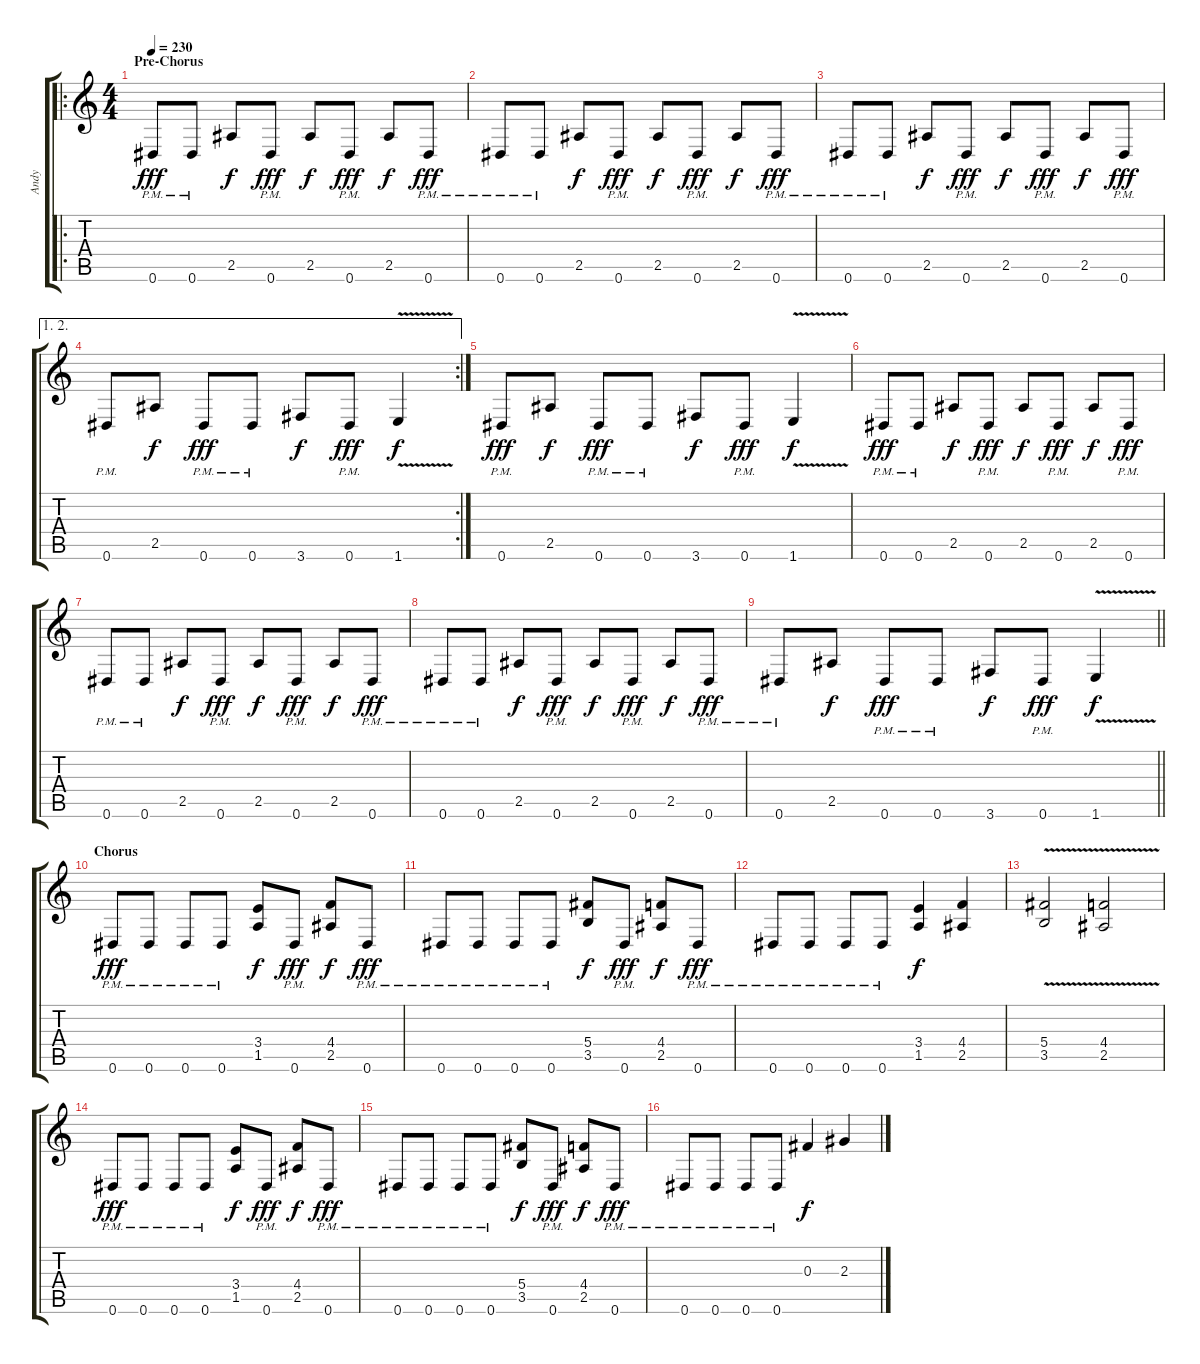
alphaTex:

\track ("Andy" "Andy") {instrument distortionguitar}
\staff {score tabs}
\tuning (Eb4 Bb3 Gb3 Db3 Ab2 Eb2) {hide}
\ro
\ts (4 4)
\section ("" "Pre-Chorus")
\tempo 230
\clef g2
\ks c
0.6{pm}.8{dy fff} 0.6{pm}.8 2.5.8{dy f} 0.6{pm}.8{dy fff} 2.5.8{dy f} 0.6{pm}.8{dy fff} 2.5.8{dy f} 0.6{pm}.8{dy fff} |
0.6{pm}.8 0.6{pm}.8 2.5.8{dy f} 0.6{pm}.8{dy fff} 2.5.8{dy f} 0.6{pm}.8{dy fff} 2.5.8{dy f} 0.6{pm}.8{dy fff} |
0.6{pm}.8 0.6{pm}.8 2.5.8{dy f} 0.6{pm}.8{dy fff} 2.5.8{dy f} 0.6{pm}.8{dy fff} 2.5.8{dy f} 0.6{pm}.8{dy fff} |
\ae (1 2)
\rc 2
0.6{pm}.8 2.5.8{dy f} 0.6{pm}.8{dy fff} 0.6{pm}.8 3.6.8{dy f} 0.6{pm}.8{dy fff} 1.6{v}.4{dy f} |
0.6{pm}.8{dy fff} 2.5.8{dy f} 0.6{pm}.8{dy fff} 0.6{pm}.8 3.6.8{dy f} 0.6{pm}.8{dy fff} 1.6{v}.4{dy f} |
0.6{pm}.8{dy fff} 0.6{pm}.8 2.5.8{dy f} 0.6{pm}.8{dy fff} 2.5.8{dy f} 0.6{pm}.8{dy fff} 2.5.8{dy f} 0.6{pm}.8{dy fff} |
0.6{pm}.8 0.6{pm}.8 2.5.8{dy f} 0.6{pm}.8{dy fff} 2.5.8{dy f} 0.6{pm}.8{dy fff} 2.5.8{dy f} 0.6{pm}.8{dy fff} |
0.6{pm}.8 0.6{pm}.8 2.5.8{dy f} 0.6{pm}.8{dy fff} 2.5.8{dy f} 0.6{pm}.8{dy fff} 2.5.8{dy f} 0.6{pm}.8{dy fff} |
\barLineRight lightlight
0.6{pm}.8 2.5.8{dy f} 0.6{pm}.8{dy fff} 0.6{pm}.8 3.6.8{dy f} 0.6{pm}.8{dy fff} 1.6{v}.4{dy f} |
\section ("" "Chorus")
0.6{pm}.8{dy fff} 0.6{pm}.8 0.6{pm}.8 0.6{pm}.8 (3.4 1.5).8{dy f} 0.6{pm}.8{dy fff} (4.4 2.5).8{dy f} 0.6{pm}.8{dy fff} |
0.6{pm}.8 0.6{pm}.8 0.6{pm}.8 0.6{pm}.8 (5.4 3.5).8{dy f} 0.6{pm}.8{dy fff} (4.4 2.5).8{dy f} 0.6{pm}.8{dy fff} |
0.6{pm}.8 0.6{pm}.8 0.6{pm}.8 0.6{pm}.8 (3.4 1.5).4{dy f} (4.4 2.5).4 |
(5.4{v} 3.5{v}).2 (4.4{v} 2.5{v}).2 |
0.6{pm}.8{dy fff} 0.6{pm}.8 0.6{pm}.8 0.6{pm}.8 (3.4 1.5).8{dy f} 0.6{pm}.8{dy fff} (4.4 2.5).8{dy f} 0.6{pm}.8{dy fff} |
0.6{pm}.8 0.6{pm}.8 0.6{pm}.8 0.6{pm}.8 (5.4 3.5).8{dy f} 0.6{pm}.8{dy fff} (4.4 2.5).8{dy f} 0.6{pm}.8{dy fff} |
0.6{pm}.8 0.6{pm}.8 0.6{pm}.8 0.6{pm}.8 0.3.4{dy f} 2.3.4
